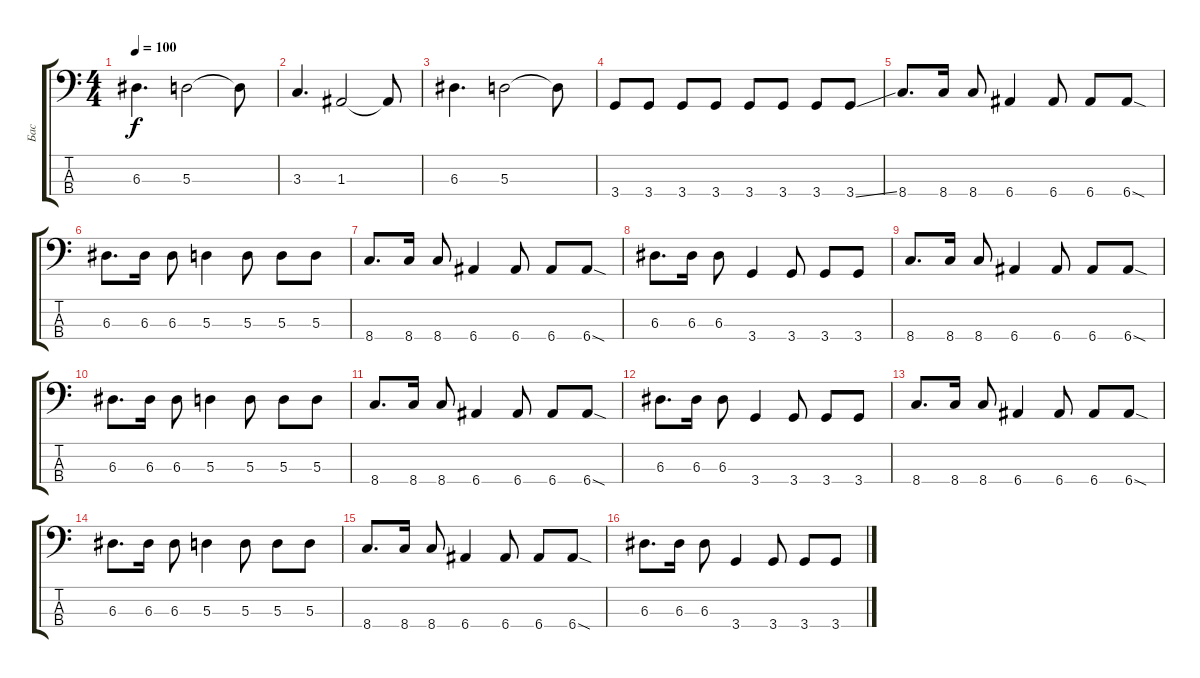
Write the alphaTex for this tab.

\track ("Бас" "Бас") {instrument electricbassfinger}
\staff {score tabs}
\tuning (G2 D2 A1 E1) {hide}
\ts (4 4)
\tempo 100
\clef f4
\ks c
6.3.4{d dy f} 5.3.2 5.3{t}.8 |
3.3.4{d} 1.3.2 1.3{t}.8 |
6.3.4{d} 5.3.2 5.3{t}.8 |
3.4.8 3.4.8 3.4.8 3.4.8 3.4.8 3.4.8 3.4.8 3.4{ss}.8 |
8.4.8{d} 8.4.16 8.4.8 6.4.4 6.4.8 6.4.8 6.4{sod}.8 |
6.3.8{d} 6.3.16 6.3.8 5.3.4 5.3.8 5.3.8 5.3.8 |
8.4.8{d} 8.4.16 8.4.8 6.4.4 6.4.8 6.4.8 6.4{sod}.8 |
6.3.8{d} 6.3.16 6.3.8 3.4.4 3.4.8 3.4.8 3.4.8 |
8.4.8{d} 8.4.16 8.4.8 6.4.4 6.4.8 6.4.8 6.4{sod}.8 |
6.3.8{d} 6.3.16 6.3.8 5.3.4 5.3.8 5.3.8 5.3.8 |
8.4.8{d} 8.4.16 8.4.8 6.4.4 6.4.8 6.4.8 6.4{sod}.8 |
6.3.8{d} 6.3.16 6.3.8 3.4.4 3.4.8 3.4.8 3.4.8 |
8.4.8{d} 8.4.16 8.4.8 6.4.4 6.4.8 6.4.8 6.4{sod}.8 |
6.3.8{d} 6.3.16 6.3.8 5.3.4 5.3.8 5.3.8 5.3.8 |
8.4.8{d} 8.4.16 8.4.8 6.4.4 6.4.8 6.4.8 6.4{sod}.8 |
6.3.8{d} 6.3.16 6.3.8 3.4.4 3.4.8 3.4.8 3.4.8
